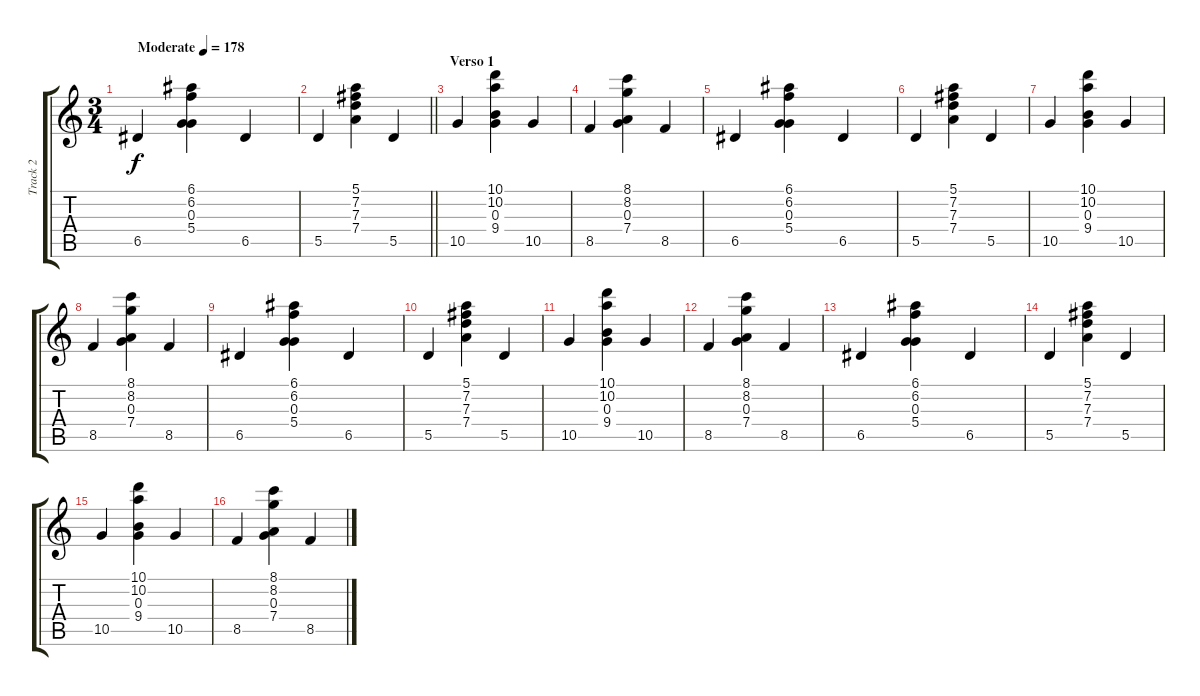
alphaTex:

\track ("Track 2" "Track 2") {instrument acousticguitarsteel}
\staff {score tabs}
\tuning (E4 B3 G3 D3 A2 E2) {hide}
\ts (3 4)
\tempo (178 "Moderate")
\clef g2
\ks c
6.5.4{dy f instrument acousticguitarsteel} (6.1 6.2 0.3 5.4).4 6.5.4 |
\barLineRight lightlight
5.5.4 (5.1 7.2 7.3 7.4).4 5.5.4 |
\section ("" "Verso 1")
10.5.4 (10.1 10.2 0.3 9.4).4 10.5.4 |
8.5.4 (8.1 8.2 0.3 7.4).4 8.5.4 |
6.5.4 (6.1 6.2 0.3 5.4).4 6.5.4 |
5.5.4 (5.1 7.2 7.3 7.4).4 5.5.4 |
10.5.4 (10.1 10.2 0.3 9.4).4 10.5.4 |
8.5.4 (8.1 8.2 0.3 7.4).4 8.5.4 |
6.5.4 (6.1 6.2 0.3 5.4).4 6.5.4 |
5.5.4 (5.1 7.2 7.3 7.4).4 5.5.4 |
10.5.4 (10.1 10.2 0.3 9.4).4 10.5.4 |
8.5.4 (8.1 8.2 0.3 7.4).4 8.5.4 |
6.5.4 (6.1 6.2 0.3 5.4).4 6.5.4 |
5.5.4 (5.1 7.2 7.3 7.4).4 5.5.4 |
10.5.4 (10.1 10.2 0.3 9.4).4 10.5.4 |
8.5.4 (8.1 8.2 0.3 7.4).4 8.5.4
